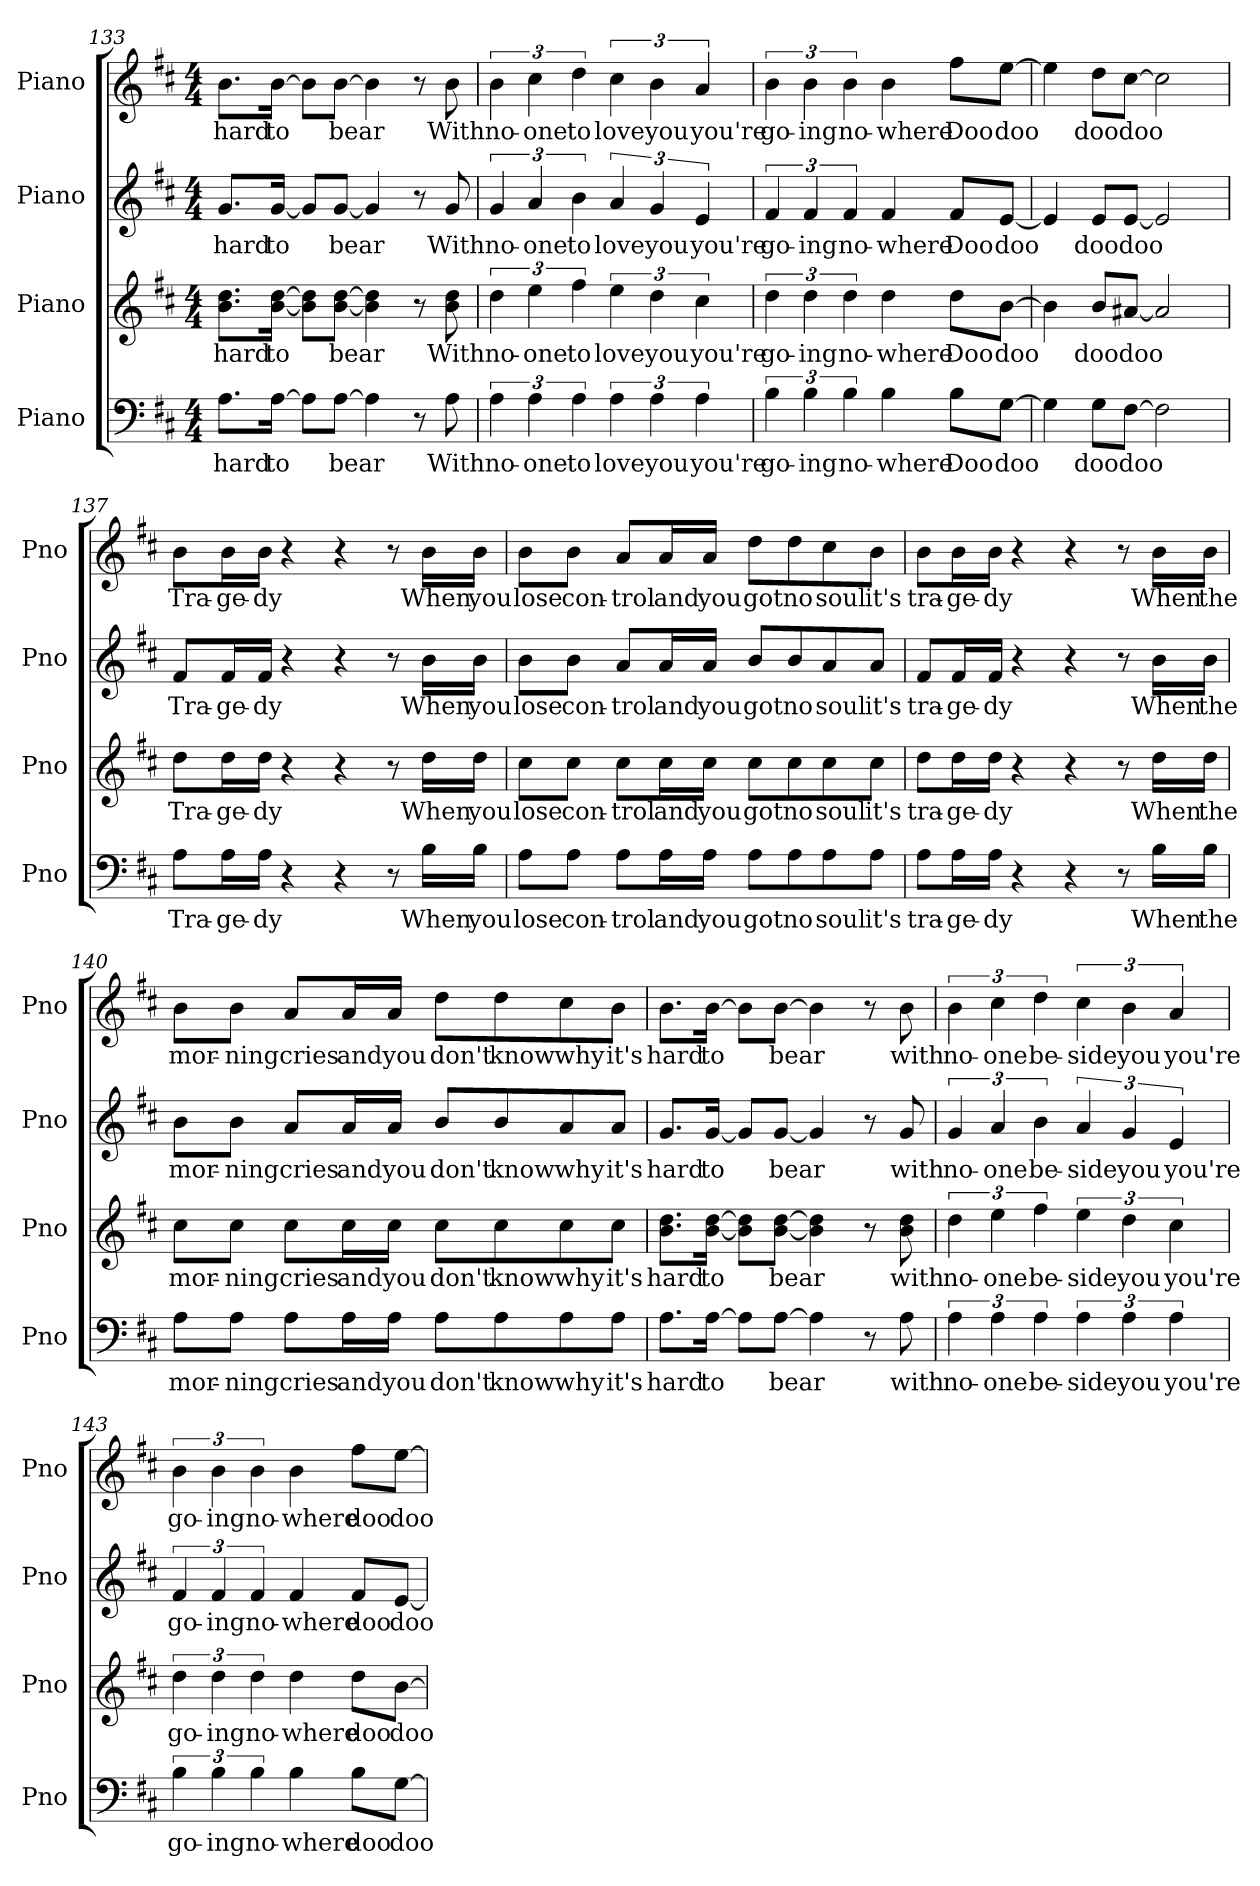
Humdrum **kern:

**kern	**text	**kern	**text	**kern	**text	**kern	**text
*part4	*part4	*part3	*part3	*part2	*part2	*part1	*part1
*staff4	*staff4	*staff3	*staff3	*staff2	*staff2	*staff1	*staff1
*I"Piano	*	*I"Piano	*	*I"Piano	*	*I"Piano	*
*I'Pno	*	*I'Pno	*	*I'Pno	*	*I'Pno	*
*clefF4	*	*clefG2	*	*clefG2	*	*clefG2	*
*	*	*ITrd7c12	*	*	*	*	*
*k[f#c#]	*	*k[f#c#]	*	*k[f#c#]	*	*k[f#c#]	*
*M4/4	*	*M4/4	*	*M4/4	*	*M4/4	*
=133	=133	=133	=133	=133	=133	=133	=133
!	!LO:LY:b	!	!LO:LY:b	!	!LO:LY:b	!	!LO:LY:b
8.A\L	hard	8.B\ 8.d\L	hard	8.g/L	hard	8.b\L	hard
!	!LO:LY:b	!	!LO:LY:b	!	!LO:LY:b	!	!LO:LY:b
[16A\Jk	to	[16B\ [16d\Jk	to	[16g/Jk	to	[16b\Jk	to
8A\L]	.	8B\] 8d\]L	.	8g/L]	.	8b\L]	.
!	!LO:LY:b	!	!LO:LY:b	!	!LO:LY:b	!	!LO:LY:b
[8A\J	bear	[8B\ [8d\J	bear	[8g/J	bear	[8b\J	bear
4A\]	.	4B\] 4d\]	.	4g/]	.	4b\]	.
8r	.	8r	.	8r	.	8r	.
!	!LO:LY:b	!	!LO:LY:b	!	!LO:LY:b	!	!LO:LY:b
8A\	With	8B\ 8d\	With	8g/	With	8b\	With
=134	=134	=134	=134	=134	=134	=134	=134
!	!LO:LY:b	!	!LO:LY:b	!	!LO:LY:b	!	!LO:LY:b
6A\	no-	6d\	no-	6g/	no-	6b\	no-
!	!LO:LY:b	!	!LO:LY:b	!	!LO:LY:b	!	!LO:LY:b
6A\	-one	6e\	-one	6a/	-one	6cc#\	-one
!	!LO:LY:b	!	!LO:LY:b	!	!LO:LY:b	!	!LO:LY:b
6A\	to	6f#\	to	6b\	to	6dd\	to
!	!LO:LY:b	!	!LO:LY:b	!	!LO:LY:b	!	!LO:LY:b
6A\	love	6e\	love	6a/	love	6cc#\	love
!	!LO:LY:b	!	!LO:LY:b	!	!LO:LY:b	!	!LO:LY:b
6A\	you	6d\	you	6g/	you	6b\	you
!	!LO:LY:b	!	!LO:LY:b	!	!LO:LY:b	!	!LO:LY:b
6A\	you're	6c#\	you're	6e/	you're	6a/	you're
=135	=135	=135	=135	=135	=135	=135	=135
!	!LO:LY:b	!	!LO:LY:b	!	!LO:LY:b	!	!LO:LY:b
6B\	go-	6d\	go-	6f#/	go-	6b\	go-
!	!LO:LY:b	!	!LO:LY:b	!	!LO:LY:b	!	!LO:LY:b
6B\	-ing	6d\	-ing	6f#/	-ing	6b\	-ing
!	!LO:LY:b	!	!LO:LY:b	!	!LO:LY:b	!	!LO:LY:b
6B\	no-	6d\	no-	6f#/	no-	6b\	no-
!	!LO:LY:b	!	!LO:LY:b	!	!LO:LY:b	!	!LO:LY:b
4B\	-where	4d\	-where	4f#/	-where	4b\	-where
!	!LO:LY:b	!	!LO:LY:b	!	!LO:LY:b	!	!LO:LY:b
8B\L	Doo	8d\L	Doo	8f#/L	Doo	8ff#\L	Doo
!	!LO:LY:b	!	!LO:LY:b	!	!LO:LY:b	!	!LO:LY:b
[8G\J	doo	[8B\J	doo	[8e/J	doo	[8ee\J	doo
=136	=136	=136	=136	=136	=136	=136	=136
4G\]	.	4B\]	.	4e/]	.	4ee\]	.
!	!LO:LY:b	!	!LO:LY:b	!	!LO:LY:b	!	!LO:LY:b
8G\L	doo	8B/L	doo	8e/L	doo	8dd\L	doo
!	!LO:LY:b	!	!LO:LY:b	!	!LO:LY:b	!	!LO:LY:b
[8F#\J	doo	[8A#X/J	doo	[8e/J	doo	[8cc#\J	doo
2F#\]	.	2A#/]	.	2e/]	.	2cc#\]	.
!!LO:LB:g=z
=137	=137	=137	=137	=137	=137	=137	=137
!	!LO:LY:b	!	!LO:LY:b	!	!LO:LY:b	!	!LO:LY:b
8A\L	Tra-	8d\L	Tra-	8f#/L	Tra-	8b\L	Tra-
!	!LO:LY:b	!	!LO:LY:b	!	!LO:LY:b	!	!LO:LY:b
16A\L	-ge-	16d\L	-ge-	16f#/L	-ge-	16b\L	-ge-
!	!LO:LY:b	!	!LO:LY:b	!	!LO:LY:b	!	!LO:LY:b
16A\JJ	-dy	16d\JJ	-dy	16f#/JJ	-dy	16b\JJ	-dy
4r	.	4r	.	4r	.	4r	.
4r	.	4r	.	4r	.	4r	.
8r	.	8r	.	8r	.	8r	.
!	!LO:LY:b	!	!LO:LY:b	!	!LO:LY:b	!	!LO:LY:b
16B\LL	When	16d\LL	When	16b\LL	When	16b\LL	When
!	!LO:LY:b	!	!LO:LY:b	!	!LO:LY:b	!	!LO:LY:b
16B\JJ	you	16d\JJ	you	16b\JJ	you	16b\JJ	you
=138	=138	=138	=138	=138	=138	=138	=138
!	!LO:LY:b	!	!LO:LY:b	!	!LO:LY:b	!	!LO:LY:b
8A\L	lose	8c#\L	lose	8b\L	lose	8b\L	lose
!	!LO:LY:b	!	!LO:LY:b	!	!LO:LY:b	!	!LO:LY:b
8A\J	con-	8c#\J	con-	8b\J	con-	8b\J	con-
!	!LO:LY:b	!	!LO:LY:b	!	!LO:LY:b	!	!LO:LY:b
8A\L	-trol	8c#\L	-trol	8a/L	-trol	8a/L	-trol
!	!LO:LY:b	!	!LO:LY:b	!	!LO:LY:b	!	!LO:LY:b
16A\L	and	16c#\L	and	16a/L	and	16a/L	and
!	!LO:LY:b	!	!LO:LY:b	!	!LO:LY:b	!	!LO:LY:b
16A\JJ	you	16c#\JJ	you	16a/JJ	you	16a/JJ	you
!	!LO:LY:b	!	!LO:LY:b	!	!LO:LY:b	!	!LO:LY:b
8A\L	got	8c#\L	got	8b/L	got	8dd\L	got
!	!LO:LY:b	!	!LO:LY:b	!	!LO:LY:b	!	!LO:LY:b
8A\	no	8c#\	no	8b/	no	8dd\	no
!	!LO:LY:b	!	!LO:LY:b	!	!LO:LY:b	!	!LO:LY:b
8A\	soul	8c#\	soul	8a/	soul	8cc#\	soul
!	!LO:LY:b	!	!LO:LY:b	!	!LO:LY:b	!	!LO:LY:b
8A\J	it's	8c#\J	it's	8a/J	it's	8b\J	it's
=139	=139	=139	=139	=139	=139	=139	=139
!	!LO:LY:b	!	!LO:LY:b	!	!LO:LY:b	!	!LO:LY:b
8A\L	tra-	8d\L	tra-	8f#/L	tra-	8b\L	tra-
!	!LO:LY:b	!	!LO:LY:b	!	!LO:LY:b	!	!LO:LY:b
16A\L	-ge-	16d\L	-ge-	16f#/L	-ge-	16b\L	-ge-
!	!LO:LY:b	!	!LO:LY:b	!	!LO:LY:b	!	!LO:LY:b
16A\JJ	-dy	16d\JJ	-dy	16f#/JJ	-dy	16b\JJ	-dy
4r	.	4r	.	4r	.	4r	.
4r	.	4r	.	4r	.	4r	.
8r	.	8r	.	8r	.	8r	.
!	!LO:LY:b	!	!LO:LY:b	!	!LO:LY:b	!	!LO:LY:b
16B\LL	When	16d\LL	When	16b\LL	When	16b\LL	When
!	!LO:LY:b	!	!LO:LY:b	!	!LO:LY:b	!	!LO:LY:b
16B\JJ	the	16d\JJ	the	16b\JJ	the	16b\JJ	the
=140	=140	=140	=140	=140	=140	=140	=140
!	!LO:LY:b	!	!LO:LY:b	!	!LO:LY:b	!	!LO:LY:b
8A\L	mor-	8c#\L	mor-	8b\L	mor-	8b\L	mor-
!	!LO:LY:b	!	!LO:LY:b	!	!LO:LY:b	!	!LO:LY:b
8A\J	-ning	8c#\J	-ning	8b\J	-ning	8b\J	-ning
!	!LO:LY:b	!	!LO:LY:b	!	!LO:LY:b	!	!LO:LY:b
8A\L	cries	8c#\L	cries	8a/L	cries	8a/L	cries
!	!LO:LY:b	!	!LO:LY:b	!	!LO:LY:b	!	!LO:LY:b
16A\L	and	16c#\L	and	16a/L	and	16a/L	and
!	!LO:LY:b	!	!LO:LY:b	!	!LO:LY:b	!	!LO:LY:b
16A\JJ	you	16c#\JJ	you	16a/JJ	you	16a/JJ	you
!	!LO:LY:b	!	!LO:LY:b	!	!LO:LY:b	!	!LO:LY:b
8A\L	don't	8c#\L	don't	8b/L	don't	8dd\L	don't
!	!LO:LY:b	!	!LO:LY:b	!	!LO:LY:b	!	!LO:LY:b
8A\	know	8c#\	know	8b/	know	8dd\	know
!	!LO:LY:b	!	!LO:LY:b	!	!LO:LY:b	!	!LO:LY:b
8A\	why	8c#\	why	8a/	why	8cc#\	why
!	!LO:LY:b	!	!LO:LY:b	!	!LO:LY:b	!	!LO:LY:b
8A\J	it's	8c#\J	it's	8a/J	it's	8b\J	it's
!!LO:LB:g=z
=141	=141	=141	=141	=141	=141	=141	=141
!	!LO:LY:b	!	!LO:LY:b	!	!LO:LY:b	!	!LO:LY:b
8.A\L	hard	8.B\ 8.d\L	hard	8.g/L	hard	8.b\L	hard
!	!LO:LY:b	!	!LO:LY:b	!	!LO:LY:b	!	!LO:LY:b
[16A\Jk	to	[16B\ [16d\Jk	to	[16g/Jk	to	[16b\Jk	to
8A\L]	.	8B\] 8d\]L	.	8g/L]	.	8b\L]	.
!	!LO:LY:b	!	!LO:LY:b	!	!LO:LY:b	!	!LO:LY:b
[8A\J	bear	[8B\ [8d\J	bear	[8g/J	bear	[8b\J	bear
4A\]	.	4B\] 4d\]	.	4g/]	.	4b\]	.
8r	.	8r	.	8r	.	8r	.
!	!LO:LY:b	!	!LO:LY:b	!	!LO:LY:b	!	!LO:LY:b
8A\	with	8B\ 8d\	with	8g/	with	8b\	with
=142	=142	=142	=142	=142	=142	=142	=142
!	!LO:LY:b	!	!LO:LY:b	!	!LO:LY:b	!	!LO:LY:b
6A\	no-	6d\	no-	6g/	no-	6b\	no-
!	!LO:LY:b	!	!LO:LY:b	!	!LO:LY:b	!	!LO:LY:b
6A\	-one	6e\	-one	6a/	-one	6cc#\	-one
!	!LO:LY:b	!	!LO:LY:b	!	!LO:LY:b	!	!LO:LY:b
6A\	be-	6f#\	be-	6b\	be-	6dd\	be-
!	!LO:LY:b	!	!LO:LY:b	!	!LO:LY:b	!	!LO:LY:b
6A\	-side	6e\	-side	6a/	-side	6cc#\	-side
!	!LO:LY:b	!	!LO:LY:b	!	!LO:LY:b	!	!LO:LY:b
6A\	you	6d\	you	6g/	you	6b\	you
!	!LO:LY:b	!	!LO:LY:b	!	!LO:LY:b	!	!LO:LY:b
6A\	you're	6c#\	you're	6e/	you're	6a/	you're
=143	=143	=143	=143	=143	=143	=143	=143
!	!LO:LY:b	!	!LO:LY:b	!	!LO:LY:b	!	!LO:LY:b
6B\	go-	6d\	go-	6f#/	go-	6b\	go-
!	!LO:LY:b	!	!LO:LY:b	!	!LO:LY:b	!	!LO:LY:b
6B\	-ing	6d\	-ing	6f#/	-ing	6b\	-ing
!	!LO:LY:b	!	!LO:LY:b	!	!LO:LY:b	!	!LO:LY:b
6B\	no-	6d\	no-	6f#/	no-	6b\	no-
!	!LO:LY:b	!	!LO:LY:b	!	!LO:LY:b	!	!LO:LY:b
4B\	-where	4d\	-where	4f#/	-where	4b\	-where
!	!LO:LY:b	!	!LO:LY:b	!	!LO:LY:b	!	!LO:LY:b
8B\L	doo	8d\L	doo	8f#/L	doo	8ff#\L	doo
!	!LO:LY:b	!	!LO:LY:b	!	!LO:LY:b	!	!LO:LY:b
[8G\J	doo	[8B\J	doo	[8e/J	doo	[8ee\J	doo
=	=	=	=	=	=	=	=
*-	*-	*-	*-	*-	*-	*-	*-
